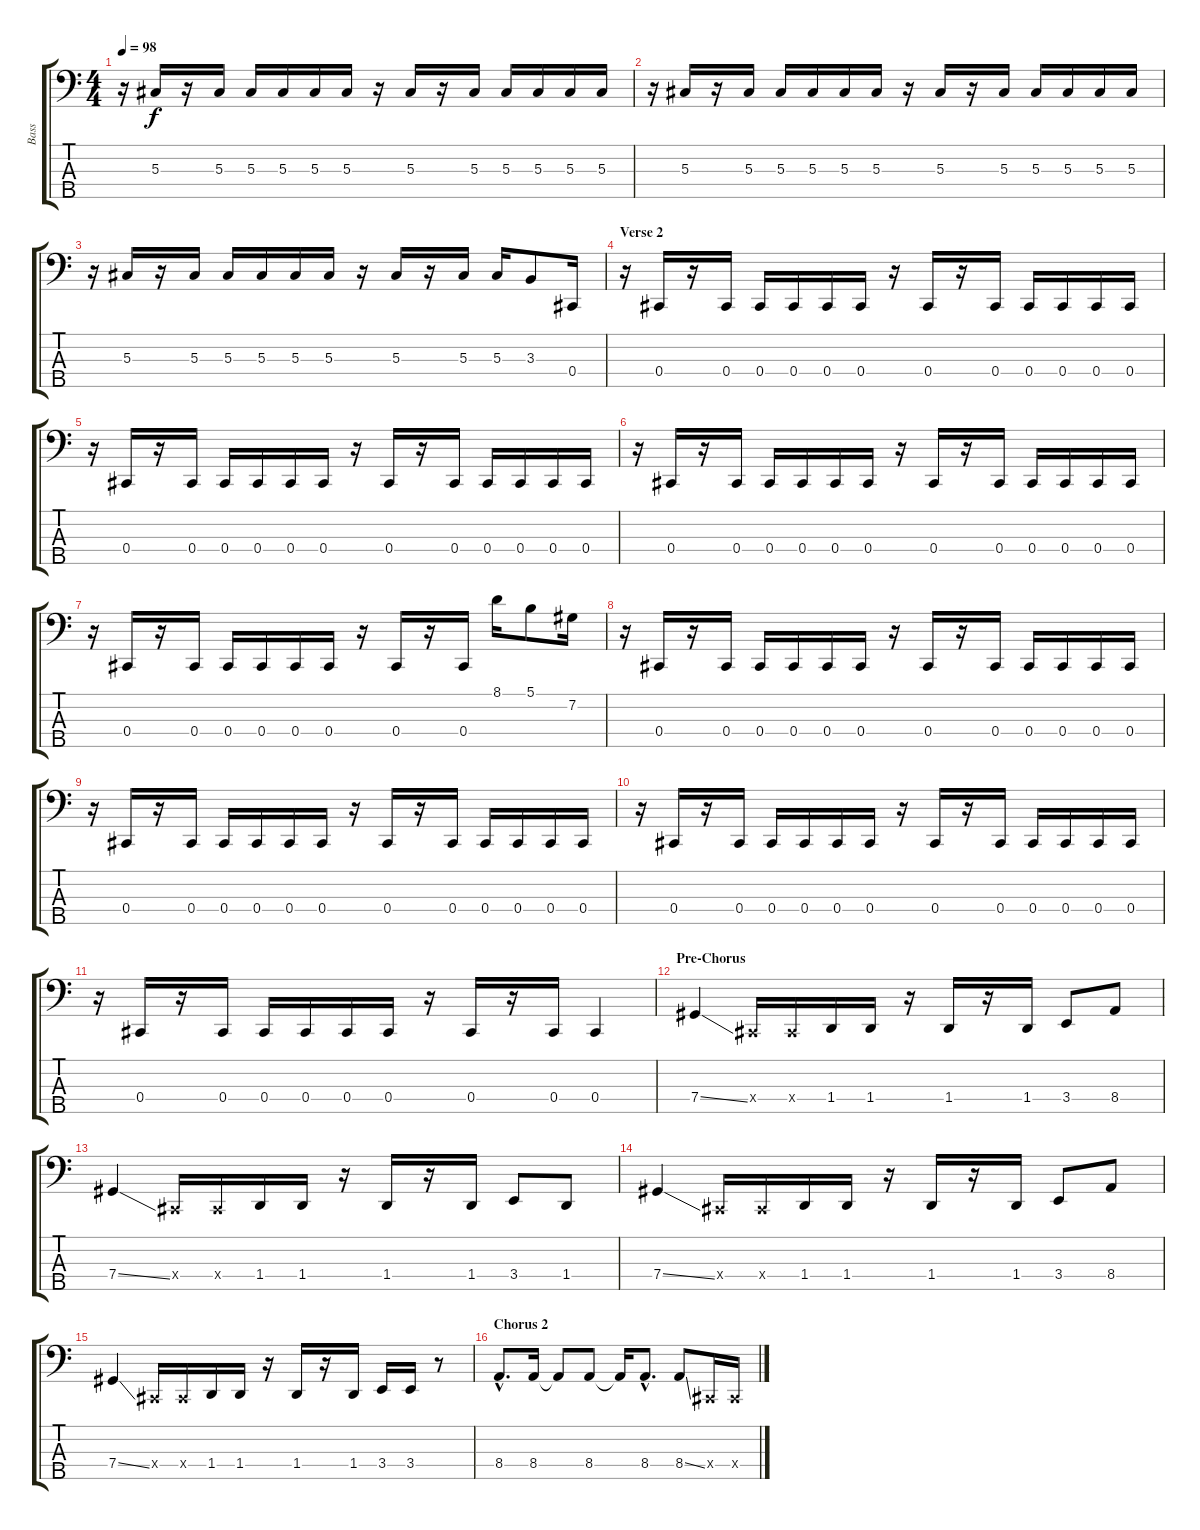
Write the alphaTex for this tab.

\track ("Bass" "Bass") {instrument slapbass1}
\staff {score tabs}
\tuning (Gb2 Db2 Ab1 Db1 Bb0) {hide}
\ts (4 4)
\tempo 98
\clef f4
\ks c
r.16{dy f} 5.3.16 r.16 5.3.16 5.3.16 5.3.16 5.3.16 5.3.16 r.16 5.3.16 r.16 5.3.16 5.3.16 5.3.16 5.3.16 5.3.16 |
r.16 5.3.16 r.16 5.3.16 5.3.16 5.3.16 5.3.16 5.3.16 r.16 5.3.16 r.16 5.3.16 5.3.16 5.3.16 5.3.16 5.3.16 |
r.16 5.3.16 r.16 5.3.16 5.3.16 5.3.16 5.3.16 5.3.16 r.16 5.3.16 r.16 5.3.16 5.3.16 3.3.8 0.4.16 |
\section ("" "Verse 2")
r.16 0.4.16 r.16 0.4.16 0.4.16 0.4.16 0.4.16 0.4.16 r.16 0.4.16 r.16 0.4.16 0.4.16 0.4.16 0.4.16 0.4.16 |
r.16 0.4.16 r.16 0.4.16 0.4.16 0.4.16 0.4.16 0.4.16 r.16 0.4.16 r.16 0.4.16 0.4.16 0.4.16 0.4.16 0.4.16 |
r.16 0.4.16 r.16 0.4.16 0.4.16 0.4.16 0.4.16 0.4.16 r.16 0.4.16 r.16 0.4.16 0.4.16 0.4.16 0.4.16 0.4.16 |
r.16 0.4.16 r.16 0.4.16 0.4.16 0.4.16 0.4.16 0.4.16 r.16 0.4.16 r.16 0.4.16 8.1.16 5.1.8 7.2.16 |
r.16 0.4.16 r.16 0.4.16 0.4.16 0.4.16 0.4.16 0.4.16 r.16 0.4.16 r.16 0.4.16 0.4.16 0.4.16 0.4.16 0.4.16 |
r.16 0.4.16 r.16 0.4.16 0.4.16 0.4.16 0.4.16 0.4.16 r.16 0.4.16 r.16 0.4.16 0.4.16 0.4.16 0.4.16 0.4.16 |
r.16 0.4.16 r.16 0.4.16 0.4.16 0.4.16 0.4.16 0.4.16 r.16 0.4.16 r.16 0.4.16 0.4.16 0.4.16 0.4.16 0.4.16 |
r.16 0.4.16 r.16 0.4.16 0.4.16 0.4.16 0.4.16 0.4.16 r.16 0.4.16 r.16 0.4.16 0.4.4 |
\section ("" "Pre-Chorus")
7.4{ss}.4 0.4{x}.16 0.4{x}.16 1.4.16 1.4.16 r.16 1.4.16 r.16 1.4.16 3.4.8 8.4.8 |
7.4{ss}.4 0.4{x}.16 0.4{x}.16 1.4.16 1.4.16 r.16 1.4.16 r.16 1.4.16 3.4.8 1.4.8 |
7.4{ss}.4 0.4{x}.16 0.4{x}.16 1.4.16 1.4.16 r.16 1.4.16 r.16 1.4.16 3.4.8 8.4.8 |
7.4{ss}.4 0.4{x}.16 0.4{x}.16 1.4.16 1.4.16 r.16 1.4.16 r.16 1.4.16 3.4.16 3.4.16 r.8 |
\section ("" "Chorus 2")
8.4{hac}.8{d} 8.4.16 8.4{t}.8 8.4.8 8.4{t}.16 8.4{hac}.8{d} 8.4{ss}.8 0.4{x}.16 0.4{x}.16
